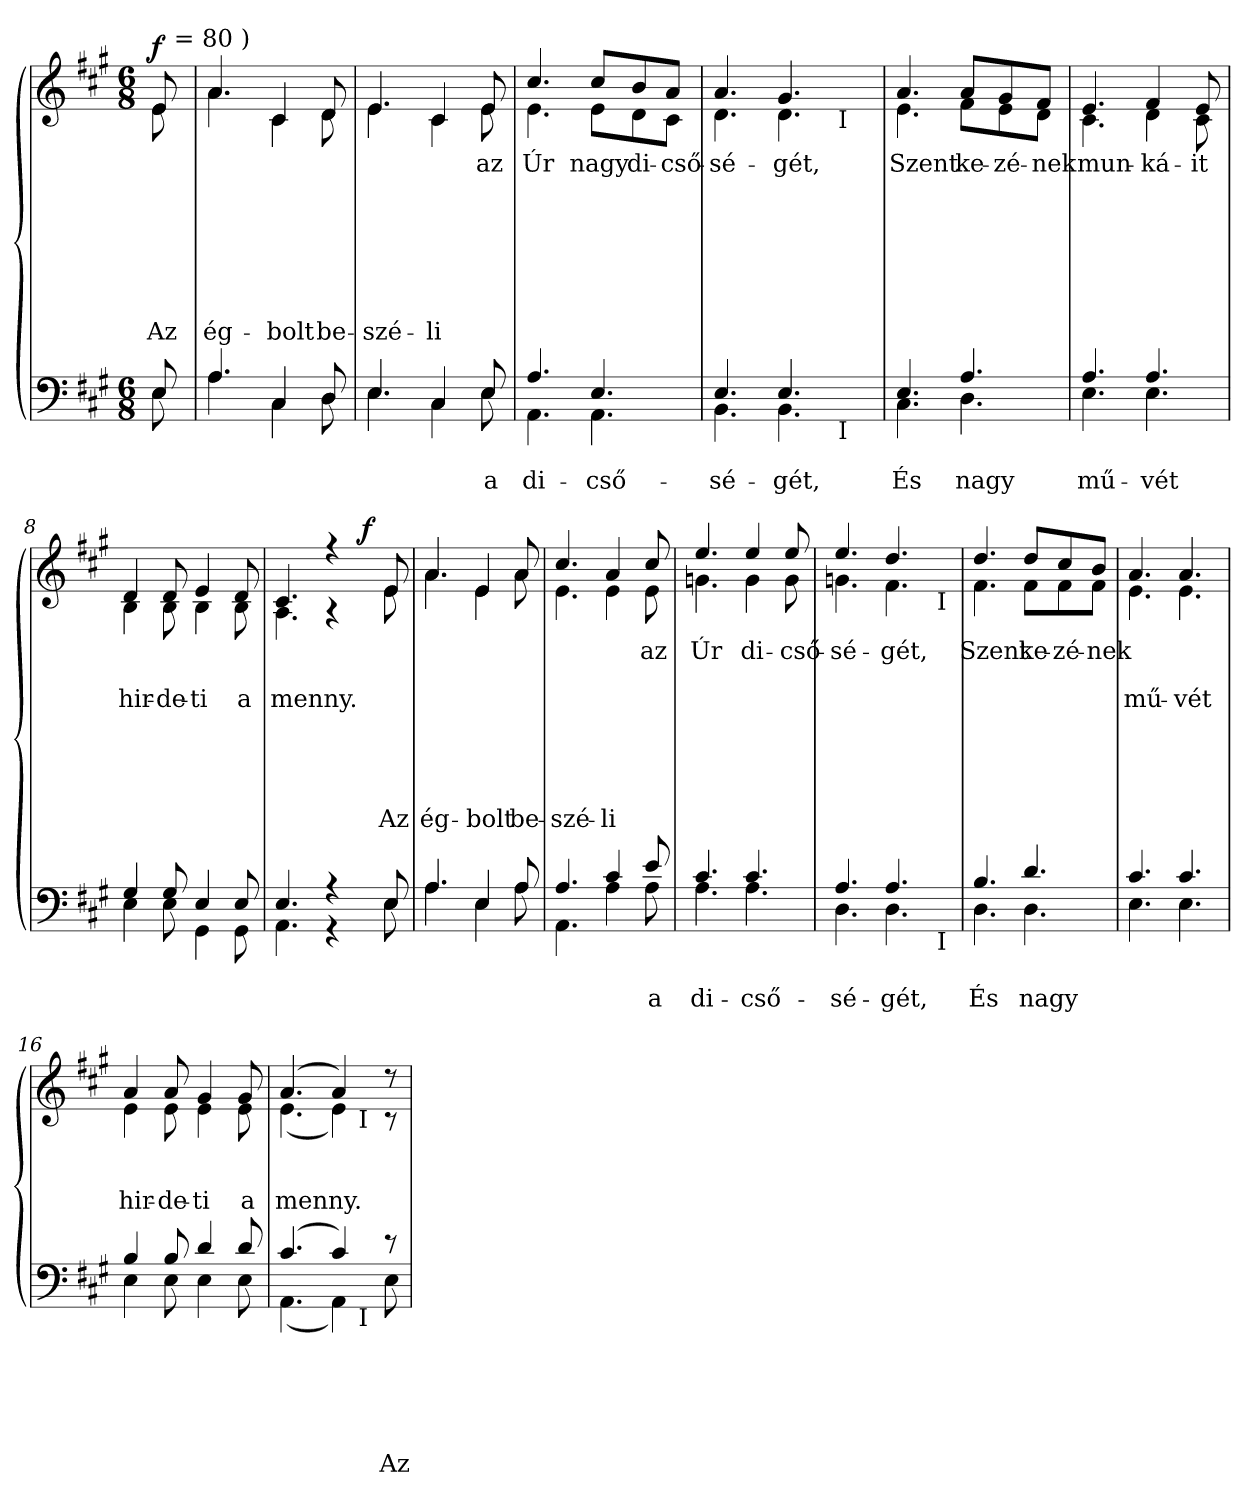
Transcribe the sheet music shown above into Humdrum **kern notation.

**kern	**text	**text	**text	**text	**text	**text	**kern	**text	**text	**text	**text	**text	**text	**text	**text	**dynam
*part2	*part2	*part2	*part2	*part2	*part2	*part2	*part1	*part1	*part1	*part1	*part1	*part1	*part1	*part1	*part1	*part1
*staff2	*staff2	*staff2	*staff2	*staff2	*staff2	*staff2	*staff1	*staff1	*staff1	*staff1	*staff1	*staff1	*staff1	*staff1	*staff1	*staff1
*clefF4	*	*	*	*	*	*	*clefG2	*	*	*	*	*	*	*	*	*
*k[f#c#g#]	*	*	*	*	*	*	*k[f#c#g#]	*	*	*	*	*	*	*	*	*
*f#:	*	*	*	*	*	*	*f#:	*	*	*	*	*	*	*	*	*
*M6/8	*	*	*	*	*	*	*M6/8	*	*	*	*	*	*	*	*	*
=1	=1	=1	=1	=1	=1	=1	=1	=1	=1	=1	=1	=1	=1	=1	=1	=1
*^	*	*	*	*	*	*	*	*	*	*	*	*	*	*	*	*
!	!	!	!	!	!	!	!	!LO:TX:a:B:t=Festivo	!	!	!	!	!	!	!	!	!
!	!	!	!	!	!	!	!	!LO:TX:a:t=(	!	!	!	!	!	!	!	!	!
!	!	!	!	!	!	!	!	!	!	!	!	!	!	!	!	!LO:LY:b	!LO:DY:b
*	*	*	*	*	*	*	*	*^	*	*	*	*	*	*	*	*	*
*	*	*	*	*	*	*	*	*	*^	*	*	*	*	*	*	*	*	*
8E/	8E\	.	.	.	.	.	.	8e/	8e\	16ryy	.	.	.	.	.	.	.	Az	f
!	!	!	!	!	!	!	!	!	!	!LO:TX:a:t== 80 )	!	!	!	!	!	!	!	!	!
.	.	.	.	.	.	.	.	.	.	16ryy	.	.	.	.	.	.	.	.	.
*	*	*	*	*	*	*	*	*v	*v	*v	*	*	*	*	*	*	*	*	*
=2	=2	=2	=2	=2	=2	=2	=2	=2	=2	=2	=2	=2	=2	=2	=2	=2	=2
*	*	*	*	*	*	*	*	*^	*	*	*	*	*	*	*	*	*
*	*	*	*	*	*	*	*	*	*^	*	*	*	*	*	*	*	*	*
!	!	!	!	!	!	!	!	!	!	!	!	!	!	!	!	!	!	!LO:LY:b	!
*	*	*	*	*	*	*	*	*	*v	*v	*	*	*	*	*	*	*	*	*
4.A/	4.A\	.	.	.	.	.	.	4.a/	4.a\	.	.	.	.	.	.	.	ég-	.
!	!	!	!	!	!	!	!	!	!	!	!	!	!	!	!	!	!LO:LY:b	!
4C#/	4C#\	.	.	.	.	.	.	4c#/	4c#\	.	.	.	.	.	.	.	-bolt	.
!	!	!	!	!	!	!	!	!	!	!	!	!	!	!	!	!	!LO:LY:b	!
8D/	8D\	.	.	.	.	.	.	8d/	8d\	.	.	.	.	.	.	.	be-	.
=3	=3	=3	=3	=3	=3	=3	=3	=3	=3	=3	=3	=3	=3	=3	=3	=3	=3	=3
!	!	!	!	!	!	!	!	!	!	!	!	!	!	!	!	!	!LO:LY:b	!
4.E/	4.E\	.	.	.	.	.	.	4.e/	4.e\	.	.	.	.	.	.	.	-szé-	.
!	!	!	!	!	!	!	!	!	!	!	!	!	!	!	!	!	!LO:LY:b	!
4C#/	4C#\	.	.	.	.	.	.	4c#/	4c#\	.	.	.	.	.	.	.	-li	.
!	!	!	!LO:LY:a	!	!	!	!	!	!	!	!	!	!	!	!	!	!	!
!	!	!	!	!	!	!	!	!	!	!LO:LY:b	!	!	!	!	!	!	!	!
8E/	8E\	.	a	.	.	.	.	8e/	8e\	az	.	.	.	.	.	.	.	.
=4	=4	=4	=4	=4	=4	=4	=4	=4	=4	=4	=4	=4	=4	=4	=4	=4	=4	=4
!	!	!	!LO:LY:a	!	!	!	!	!	!	!	!	!	!	!	!	!	!	!
!	!	!	!	!	!	!	!	!	!	!LO:LY:b	!	!	!	!	!	!	!	!
4.A/	4.AA\	.	di-	.	.	.	.	4.cc#/	4.e\	Úr	.	.	.	.	.	.	.	.
!	!	!	!LO:LY:a	!	!	!	!	!	!	!	!	!	!	!	!	!	!	!
!	!	!	!	!	!	!	!	!	!	!LO:LY:b	!	!	!	!	!	!	!	!
4.E/	4.AA\	.	-cső-	.	.	.	.	8cc#/L	8e\L	nagy	.	.	.	.	.	.	.	.
!	!	!	!	!	!	!	!	!	!	!LO:LY:b	!	!	!	!	!	!	!	!
.	.	.	.	.	.	.	.	8b/	8d\	di-	.	.	.	.	.	.	.	.
!	!	!	!	!	!	!	!	!	!	!LO:LY:b	!	!	!	!	!	!	!	!
.	.	.	.	.	.	.	.	8a/J	8c#\J	-cső-	.	.	.	.	.	.	.	.
*v	*v	*	*	*	*	*	*	*	*	*	*	*	*	*	*	*	*	*
*	*	*	*	*	*	*	*v	*v	*	*	*	*	*	*	*	*	*
=5	=5	=5	=5	=5	=5	=5	=5	=5	=5	=5	=5	=5	=5	=5	=5	=5
*	*	*	*	*	*	*	*^	*	*	*	*	*	*	*	*	*
!	!	!LO:LY:a	!	!	!	!	!	!	!	!	!	!	!	!	!	!	!
*^	*	*	*	*	*	*	*	*	*	*	*	*	*	*	*	*	*
!	!	!	!	!	!	!	!	!	!	!LO:LY:b	!	!	!	!	!	!	!	!
*	*^	*	*	*	*	*	*	*	*^	*	*	*	*	*	*	*	*	*
4.E/	4.BB\	2ryy	.	-sé-	.	.	.	.	4.a/	4.d\	2ryy	-sé-	.	.	.	.	.	.	.	.
!	!	!	!	!LO:LY:a	!	!	!	!	!	!	!	!	!	!	!	!	!	!	!	!
!	!	!	!	!	!	!	!	!	!	!	!	!LO:LY:b	!	!	!	!	!	!	!	!
4.E/	4.BB\	.	.	-gét,	.	.	.	.	4.g#/	4.d\	.	-gét,	.	.	.	.	.	.	.	.
.	.	16.ryy	.	.	.	.	.	.	.	.	16.ryy	.	.	.	.	.	.	.	.	.
!	!	!	!	!	!	!	!	!	!	!	!LO:TX:b:t=I	!	!	!	!	!	!	!	!	!
!	!	!LO:TX:b:t=I	!	!	!	!	!	!	!	!	!	!	!	!	!	!	!	!	!	!
.	.	8ryy	.	.	.	.	.	.	.	.	8ryy	.	.	.	.	.	.	.	.	.
.	.	32ryy	.	.	.	.	.	.	.	.	32ryy	.	.	.	.	.	.	.	.	.
*v	*v	*v	*	*	*	*	*	*	*	*	*	*	*	*	*	*	*	*	*	*
*	*	*	*	*	*	*	*v	*v	*v	*	*	*	*	*	*	*	*	*
=6	=6	=6	=6	=6	=6	=6	=6	=6	=6	=6	=6	=6	=6	=6	=6	=6
*^	*	*	*	*	*	*	*^	*	*	*	*	*	*	*	*	*
*	*^	*	*	*	*	*	*	*	*^	*	*	*	*	*	*	*	*	*
!	!	!	!	!LO:LY:a	!	!	!	!	!	!	!	!	!	!	!	!	!	!	!	!
*	*v	*v	*	*	*	*	*	*	*	*	*	*	*	*	*	*	*	*	*	*
*	*	*	*	*	*	*	*	*	*v	*v	*	*	*	*	*	*	*	*	*
*	*^	*	*	*	*	*	*	*	*^	*	*	*	*	*	*	*	*	*
!	!	!	!	!	!	!	!	!	!	!	!	!LO:LY:b	!	!	!	!	!	!	!	!
*	*v	*v	*	*	*	*	*	*	*	*	*	*	*	*	*	*	*	*	*	*
*	*	*	*	*	*	*	*	*	*v	*v	*	*	*	*	*	*	*	*	*
4.E/	4.C#\	.	És	.	.	.	.	4.a/	4.e\	Szent	.	.	.	.	.	.	.	.
!	!	!	!LO:LY:a	!	!	!	!	!	!	!	!	!	!	!	!	!	!	!
!	!	!	!	!	!	!	!	!	!	!LO:LY:b	!	!	!	!	!	!	!	!
4.A/	4.D\	.	nagy	.	.	.	.	8a/L	8f#\L	ke-	.	.	.	.	.	.	.	.
!	!	!	!	!	!	!	!	!	!	!LO:LY:b	!	!	!	!	!	!	!	!
.	.	.	.	.	.	.	.	8g#/	8e\	-zé-	.	.	.	.	.	.	.	.
!	!	!	!	!	!	!	!	!	!	!LO:LY:b	!	!	!	!	!	!	!	!
.	.	.	.	.	.	.	.	8f#/J	8d\J	-nek	.	.	.	.	.	.	.	.
!!LO:LB:g=z	!!
=7	=7	=7	=7	=7	=7	=7	=7	=7	=7	=7	=7	=7	=7	=7	=7	=7	=7	=7
!	!	!	!LO:LY:a	!	!	!	!	!	!	!	!	!	!	!	!	!	!	!
!	!	!	!	!	!	!	!	!	!	!LO:LY:b	!	!	!	!	!	!	!	!
4.A/	4.E\	.	mű-	.	.	.	.	4.e/	4.c#\	mun-	.	.	.	.	.	.	.	.
!	!	!	!LO:LY:a	!	!	!	!	!	!	!	!	!	!	!	!	!	!	!
!	!	!	!	!	!	!	!	!	!	!LO:LY:b	!	!	!	!	!	!	!	!
4.A/	4.E\	.	-vét	.	.	.	.	4f#/	4d\	-ká-	.	.	.	.	.	.	.	.
!	!	!	!	!	!	!	!	!	!	!LO:LY:b	!	!	!	!	!	!	!	!
.	.	.	.	.	.	.	.	8e/	8c#\	-it	.	.	.	.	.	.	.	.
=8	=8	=8	=8	=8	=8	=8	=8	=8	=8	=8	=8	=8	=8	=8	=8	=8	=8	=8
!	!	!	!	!	!	!	!	!	!	!	!	!LO:LY:b	!	!	!	!	!	!
4G#/	4E\	.	.	.	.	.	.	4d/	4B\	.	.	hir-	.	.	.	.	.	.
!	!	!	!	!	!	!	!	!	!	!	!	!LO:LY:b	!	!	!	!	!	!
8G#/	8E\	.	.	.	.	.	.	8d/	8B\	.	.	-de-	.	.	.	.	.	.
!	!	!	!	!	!	!	!	!	!	!	!	!LO:LY:b	!	!	!	!	!	!
4E/	4GG#\	.	.	.	.	.	.	4e/	4B\	.	.	-ti	.	.	.	.	.	.
!	!	!	!	!	!	!	!	!	!	!	!	!LO:LY:b	!	!	!	!	!	!
8E/	8GG#\	.	.	.	.	.	.	8d/	8B\	.	.	a	.	.	.	.	.	.
=9	=9	=9	=9	=9	=9	=9	=9	=9	=9	=9	=9	=9	=9	=9	=9	=9	=9	=9
!	!	!	!	!	!	!	!	!	!	!	!	!LO:LY:b	!	!	!	!	!	!
*	*	*	*	*	*	*	*	*	*^	*	*	*	*	*	*	*	*	*
4.E/	4.AA\	.	.	.	.	.	.	4.c#/	4.A\	2ryy	.	.	menny.	.	.	.	.	.	.
4r	4r	.	.	.	.	.	.	4r	4r	.	.	.	.	.	.	.	.	.	.
.	.	.	.	.	.	.	.	.	.	32ryy	.	.	.	.	.	.	.	.	.
!	!	!	!	!	!	!	!	!	!	!	!	!	!	!	!	!	!	!	!LO:DY:a
.	.	.	.	.	.	.	.	.	.	8..ryy	.	.	.	.	.	.	.	.	f
!	!	!	!	!	!	!	!	!	!	!	!	!	!	!	!	!	!	!LO:LY:b	!
8E/	8E\	.	.	.	.	.	.	8e/	8e\	.	.	.	.	.	.	.	.	Az	.
*	*	*	*	*	*	*	*	*v	*v	*v	*	*	*	*	*	*	*	*	*
=10	=10	=10	=10	=10	=10	=10	=10	=10	=10	=10	=10	=10	=10	=10	=10	=10	=10
*	*	*	*	*	*	*	*	*^	*	*	*	*	*	*	*	*	*
*	*	*	*	*	*	*	*	*	*^	*	*	*	*	*	*	*	*	*
!	!	!	!	!	!	!	!	!	!	!	!	!	!	!	!	!	!	!LO:LY:b	!
*	*	*	*	*	*	*	*	*	*v	*v	*	*	*	*	*	*	*	*	*
4.A/	4.A\	.	.	.	.	.	.	4.a/	4.a\	.	.	.	.	.	.	.	ég-	.
!	!	!	!	!	!	!	!	!	!	!	!	!	!	!	!	!	!LO:LY:b	!
4E/	4E\	.	.	.	.	.	.	4e/	4e\	.	.	.	.	.	.	.	-bolt	.
!	!	!	!	!	!	!	!	!	!	!	!	!	!	!	!	!	!LO:LY:b	!
8A/	8A\	.	.	.	.	.	.	8a/	8a\	.	.	.	.	.	.	.	be-	.
=11	=11	=11	=11	=11	=11	=11	=11	=11	=11	=11	=11	=11	=11	=11	=11	=11	=11	=11
!	!	!	!	!	!	!	!	!	!	!	!	!	!	!	!	!	!LO:LY:b	!
4.A/	4.AA\	.	.	.	.	.	.	4.cc#/	4.e\	.	.	.	.	.	.	.	-szé-	.
!	!	!	!	!	!	!	!	!	!	!	!	!	!	!	!	!	!LO:LY:b	!
4c#/	4A\	.	.	.	.	.	.	4a/	4e\	.	.	.	.	.	.	.	-li	.
!	!	!	!LO:LY:a	!	!	!	!	!	!	!	!	!	!	!	!	!	!	!
!	!	!	!	!	!	!	!	!	!	!LO:LY:b	!	!	!	!	!	!	!	!
8e/	8A\	.	a	.	.	.	.	8cc#/	8e\	az	.	.	.	.	.	.	.	.
!!LO:LB:g=z	!!
=12	=12	=12	=12	=12	=12	=12	=12	=12	=12	=12	=12	=12	=12	=12	=12	=12	=12	=12
!	!	!	!LO:LY:a	!	!	!	!	!	!	!	!	!	!	!	!	!	!	!
!	!	!	!	!	!	!	!	!	!	!LO:LY:b	!	!	!	!	!	!	!	!
4.c#/	4.A\	.	di-	.	.	.	.	4.ee/	4.gn\	Úr	.	.	.	.	.	.	.	.
!	!	!	!LO:LY:a	!	!	!	!	!	!	!	!	!	!	!	!	!	!	!
!	!	!	!	!	!	!	!	!	!	!LO:LY:b	!	!	!	!	!	!	!	!
4.c#/	4.A\	.	-cső-	.	.	.	.	4ee/	4g\	di-	.	.	.	.	.	.	.	.
!	!	!	!	!	!	!	!	!	!	!LO:LY:b	!	!	!	!	!	!	!	!
.	.	.	.	.	.	.	.	8ee/	8g\	-cső-	.	.	.	.	.	.	.	.
*v	*v	*	*	*	*	*	*	*	*	*	*	*	*	*	*	*	*	*
*	*	*	*	*	*	*	*v	*v	*	*	*	*	*	*	*	*	*
=13	=13	=13	=13	=13	=13	=13	=13	=13	=13	=13	=13	=13	=13	=13	=13	=13
*	*	*	*	*	*	*	*^	*	*	*	*	*	*	*	*	*
!	!	!LO:LY:a	!	!	!	!	!	!	!	!	!	!	!	!	!	!	!
*^	*	*	*	*	*	*	*	*	*	*	*	*	*	*	*	*	*
!	!	!	!	!	!	!	!	!	!	!LO:LY:b	!	!	!	!	!	!	!	!
*	*^	*	*	*	*	*	*	*	*^	*	*	*	*	*	*	*	*	*
4.A/	4.D\	2ryy	.	-sé-	.	.	.	.	4.ee/	4.gn\	2ryy	-sé-	.	.	.	.	.	.	.	.
!	!	!	!	!LO:LY:a	!	!	!	!	!	!	!	!	!	!	!	!	!	!	!	!
!	!	!	!	!	!	!	!	!	!	!	!	!LO:LY:b	!	!	!	!	!	!	!	!
4.A/	4.D\	.	.	-gét,	.	.	.	.	4.dd/	4.f#\	.	-gét,	.	.	.	.	.	.	.	.
.	.	8ryy	.	.	.	.	.	.	.	.	8ryy	.	.	.	.	.	.	.	.	.
!	!	!	!	!	!	!	!	!	!	!	!LO:TX:b:t=I	!	!	!	!	!	!	!	!	!
!	!	!LO:TX:b:t=I	!	!	!	!	!	!	!	!	!	!	!	!	!	!	!	!	!	!
.	.	8ryy	.	.	.	.	.	.	.	.	8ryy	.	.	.	.	.	.	.	.	.
*v	*v	*v	*	*	*	*	*	*	*	*	*	*	*	*	*	*	*	*	*	*
*	*	*	*	*	*	*	*v	*v	*v	*	*	*	*	*	*	*	*	*
=14	=14	=14	=14	=14	=14	=14	=14	=14	=14	=14	=14	=14	=14	=14	=14	=14
*^	*	*	*	*	*	*	*^	*	*	*	*	*	*	*	*	*
*	*^	*	*	*	*	*	*	*	*^	*	*	*	*	*	*	*	*	*
!	!	!	!	!LO:LY:a	!	!	!	!	!	!	!	!	!	!	!	!	!	!	!	!
*	*v	*v	*	*	*	*	*	*	*	*	*	*	*	*	*	*	*	*	*	*
*	*	*	*	*	*	*	*	*	*v	*v	*	*	*	*	*	*	*	*	*
*	*^	*	*	*	*	*	*	*	*^	*	*	*	*	*	*	*	*	*
!	!	!	!	!	!	!	!	!	!	!	!	!LO:LY:b	!	!	!	!	!	!	!	!
*	*v	*v	*	*	*	*	*	*	*	*	*	*	*	*	*	*	*	*	*	*
*	*	*	*	*	*	*	*	*	*v	*v	*	*	*	*	*	*	*	*	*
4.B/	4.D\	.	És	.	.	.	.	4.dd/	4.f#\	Szent	.	.	.	.	.	.	.	.
!	!	!	!LO:LY:a	!	!	!	!	!	!	!	!	!	!	!	!	!	!	!
!	!	!	!	!	!	!	!	!	!	!LO:LY:b	!	!	!	!	!	!	!	!
4.d/	4.D\	.	nagy	.	.	.	.	8dd/L	8f#\L	ke-	.	.	.	.	.	.	.	.
!	!	!	!	!	!	!	!	!	!	!LO:LY:b	!	!	!	!	!	!	!	!
.	.	.	.	.	.	.	.	8cc#/	8f#\	-zé-	.	.	.	.	.	.	.	.
!	!	!	!	!	!	!	!	!	!	!LO:LY:b	!	!	!	!	!	!	!	!
.	.	.	.	.	.	.	.	8b/J	8f#\J	-nek	.	.	.	.	.	.	.	.
=15	=15	=15	=15	=15	=15	=15	=15	=15	=15	=15	=15	=15	=15	=15	=15	=15	=15	=15
!	!	!	!	!	!	!	!	!	!	!	!	!LO:LY:b	!	!	!	!	!	!
4.c#/	4.E\	.	.	.	.	.	.	4.a/	4.e\	.	.	mű-	.	.	.	.	.	.
!	!	!	!	!	!	!	!	!	!	!	!	!LO:LY:b	!	!	!	!	!	!
4.c#/	4.E\	.	.	.	.	.	.	4.a/	4.e\	.	.	-vét	.	.	.	.	.	.
=16	=16	=16	=16	=16	=16	=16	=16	=16	=16	=16	=16	=16	=16	=16	=16	=16	=16	=16
!	!	!	!	!	!	!	!	!	!	!	!	!LO:LY:b	!	!	!	!	!	!
4B/	4E\	.	.	.	.	.	.	4a/	4e\	.	.	hir-	.	.	.	.	.	.
!	!	!	!	!	!	!	!	!	!	!	!	!LO:LY:b	!	!	!	!	!	!
8B/	8E\	.	.	.	.	.	.	8a/	8e\	.	.	-de-	.	.	.	.	.	.
!	!	!	!	!	!	!	!	!	!	!	!	!LO:LY:b	!	!	!	!	!	!
4d/	4E\	.	.	.	.	.	.	4g#/	4e\	.	.	-ti	.	.	.	.	.	.
!	!	!	!	!	!	!	!	!	!	!	!	!LO:LY:b	!	!	!	!	!	!
8d/	8E\	.	.	.	.	.	.	8g#/	8e\	.	.	a	.	.	.	.	.	.
=17	=17	=17	=17	=17	=17	=17	=17	=17	=17	=17	=17	=17	=17	=17	=17	=17	=17	=17
!	!	!	!	!	!	!	!	!	!	!	!	!LO:LY:b	!	!	!	!	!	!
*	*^	*	*	*	*	*	*	*	*^	*	*	*	*	*	*	*	*	*
(>4.c#/	(<4.AA\	2ryy	.	.	.	.	.	.	(>4.a/	(<4.e\	2ryy	.	.	menny.	.	.	.	.	.	.
4c#/)	4AA\)	.	.	.	.	.	.	.	4a/)	4e\)	.	.	.	.	.	.	.	.	.	.
!	!	!	!	!	!	!	!	!	!	!	!LO:TX:b:t=I	!	!	!	!	!	!	!	!	!
!	!	!LO:TX:b:t=I	!	!	!	!	!	!	!	!	!	!	!	!	!	!	!	!	!	!
.	.	4ryy	.	.	.	.	.	.	.	.	4ryy	.	.	.	.	.	.	.	.	.
!	!	!	!	!	!	!	!	!LO:LY:b	!	!	!	!	!	!	!	!	!	!	!	!
8rd	8E\	.	.	.	.	.	.	Az	8r	8r	.	.	.	.	.	.	.	.	.	.
*v	*v	*v	*	*	*	*	*	*	*	*	*	*	*	*	*	*	*	*	*	*
*	*	*	*	*	*	*	*v	*v	*v	*	*	*	*	*	*	*	*	*
=	=	=	=	=	=	=	=	=	=	=	=	=	=	=	=	=
*-	*-	*-	*-	*-	*-	*-	*-	*-	*-	*-	*-	*-	*-	*-	*-	*-
